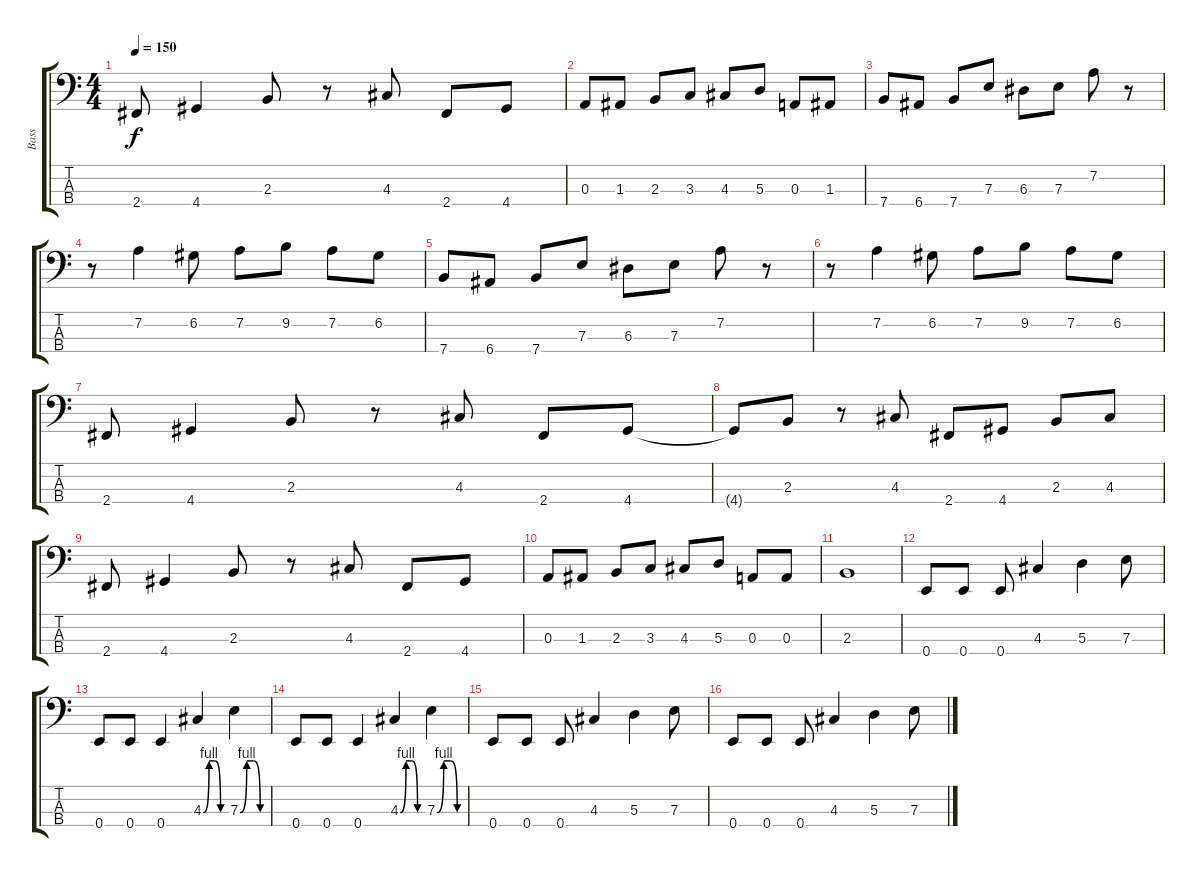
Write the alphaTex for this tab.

\track ("Bass" "Bass") {instrument electricbasspick}
\staff {score tabs}
\tuning (G2 D2 A1 E1) {hide}
\ts (4 4)
\tempo 150
\clef f4
\ks c
2.4.8{dy f} 4.4.4 2.3.8 r.8 4.3.8 2.4.8 4.4.8 |
0.3.8 1.3.8 2.3.8 3.3.8 4.3.8 5.3.8 0.3.8 1.3.8 |
7.4.8 6.4.8 7.4.8 7.3.8 6.3.8 7.3.8 7.2.8 r.8 |
r.8 7.2.4 6.2.8 7.2.8 9.2.8 7.2.8 6.2.8 |
7.4.8 6.4.8 7.4.8 7.3.8 6.3.8 7.3.8 7.2.8 r.8 |
r.8 7.2.4 6.2.8 7.2.8 9.2.8 7.2.8 6.2.8 |
2.4.8 4.4.4 2.3.8 r.8 4.3.8 2.4.8 4.4.8 |
4.4{t}.8 2.3.8 r.8 4.3.8 2.4.8 4.4.8 2.3.8 4.3.8 |
2.4.8 4.4.4 2.3.8 r.8 4.3.8 2.4.8 4.4.8 |
0.3.8 1.3.8 2.3.8 3.3.8 4.3.8 5.3.8 0.3.8 0.3.8 |
2.3.1 |
0.4.8 0.4.8 0.4.8 4.3.4 5.3.4 7.3.8 |
0.4.8 0.4.8 0.4.4 4.3{be (custom 0 0 15 4 30 4 45 0 60 0)}.4 7.3{be (custom 0 0 15 4 30 4 45 0 60 0)}.4 |
0.4.8 0.4.8 0.4.4 4.3{be (custom 0 0 15 4 30 4 45 0 60 0)}.4 7.3{be (custom 0 0 15 4 30 4 45 0 60 0)}.4 |
0.4.8 0.4.8 0.4.8 4.3.4 5.3.4 7.3.8 |
0.4.8 0.4.8 0.4.8 4.3.4 5.3.4 7.3.8
